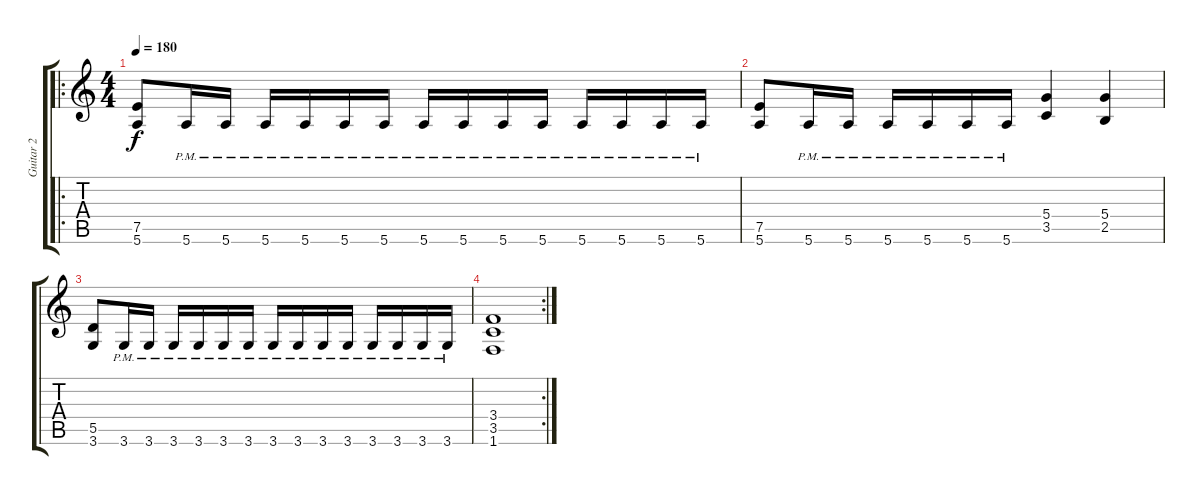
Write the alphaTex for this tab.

\track ("Guitar 2" "Guitar 2") {instrument distortionguitar}
\staff {score tabs}
\tuning (E4 B3 G3 D3 A2 E2) {hide}
\ro
\ts (4 4)
\tempo 180
\clef g2
\ks c
(7.5 5.6).8{dy f} 5.6{pm}.16 5.6{pm}.16 5.6{pm}.16 5.6{pm}.16 5.6{pm}.16 5.6{pm}.16 5.6{pm}.16 5.6{pm}.16 5.6{pm}.16 5.6{pm}.16 5.6{pm}.16 5.6{pm}.16 5.6{pm}.16 5.6{pm}.16 |
(7.5 5.6).8 5.6{pm}.16 5.6{pm}.16 5.6{pm}.16 5.6{pm}.16 5.6{pm}.16 5.6{pm}.16 (5.4 3.5).4 (5.4 2.5).4 |
(5.5 3.6).8 3.6{pm}.16 3.6{pm}.16 3.6{pm}.16 3.6{pm}.16 3.6{pm}.16 3.6{pm}.16 3.6{pm}.16 3.6{pm}.16 3.6{pm}.16 3.6{pm}.16 3.6{pm}.16 3.6{pm}.16 3.6{pm}.16 3.6{pm}.16 |
\rc 2
(3.4 3.5 1.6).1
